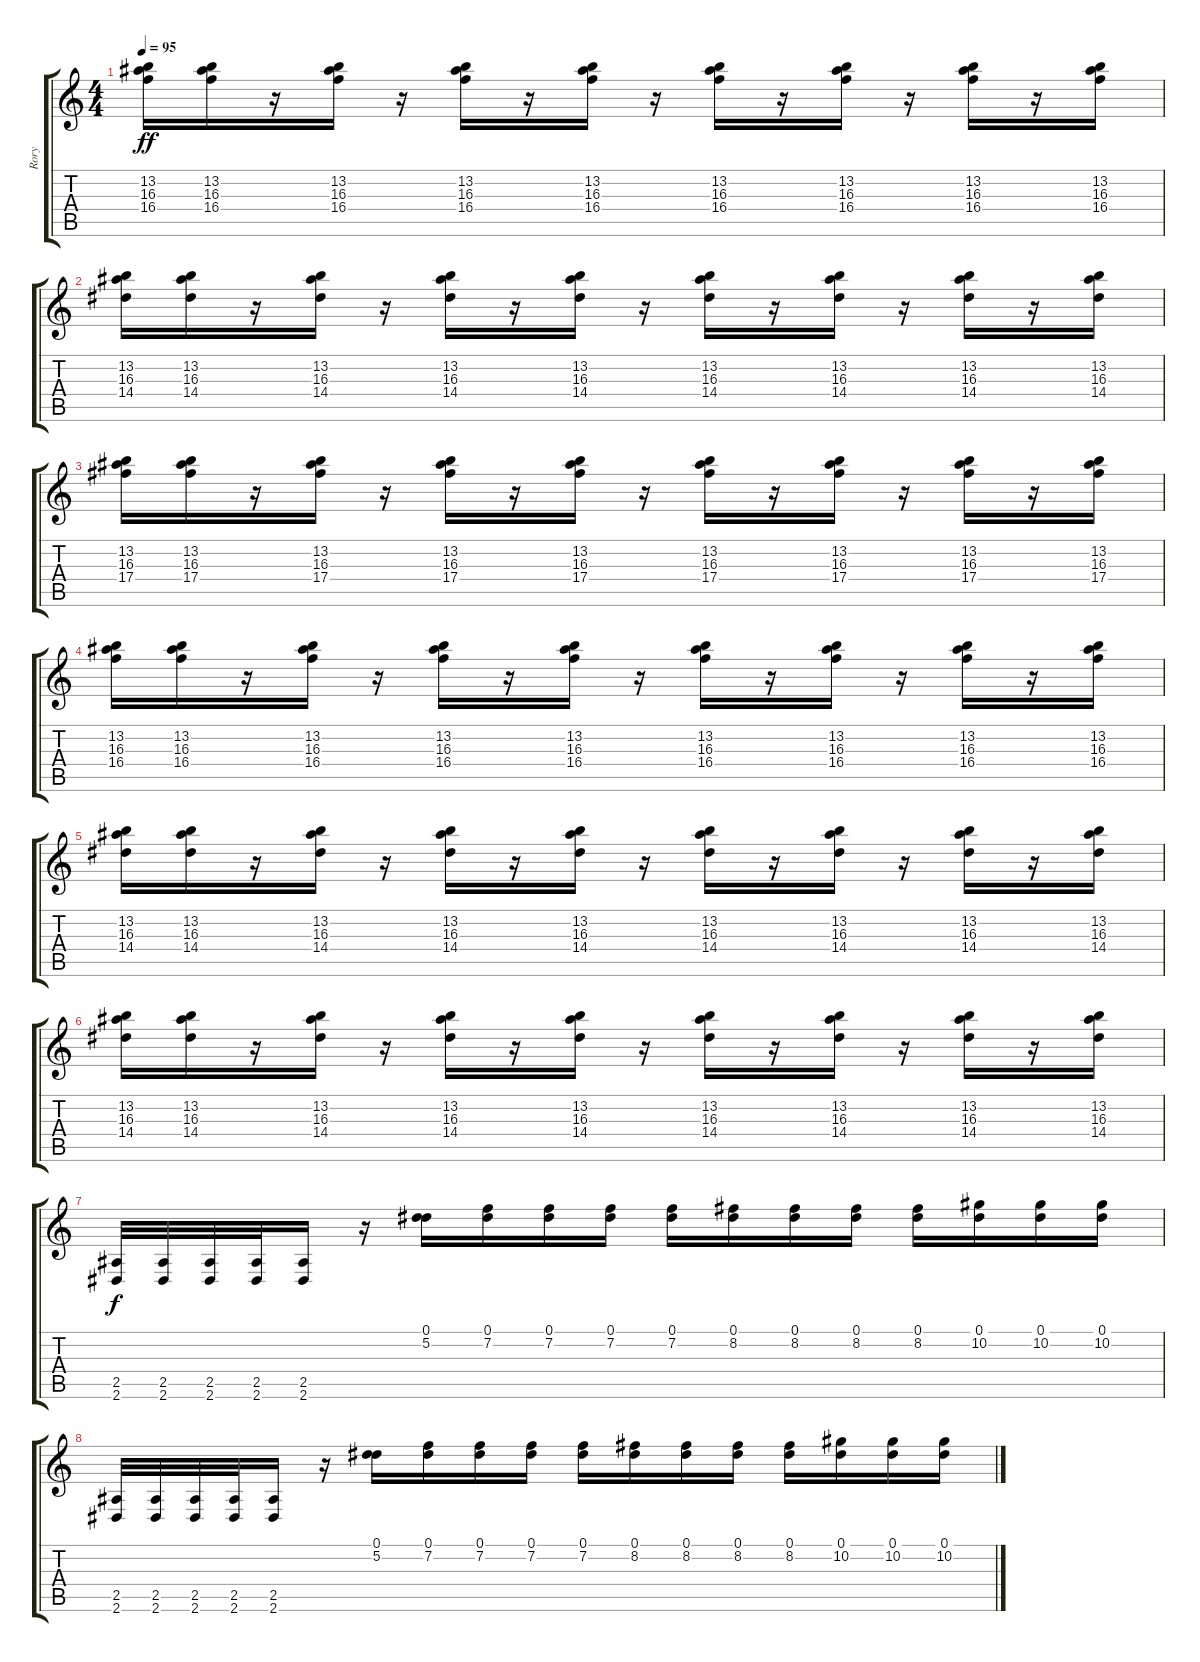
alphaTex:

\track ("Rory" "Rory") {instrument distortionguitar}
\staff {score tabs}
\tuning (Eb4 Bb3 Gb3 Db3 Ab2 Db2) {hide}
\ts (4 4)
\tempo 95
\clef g2
\ks c
(13.2 16.3 16.4).16{dy ff} (13.2 16.3 16.4).16 r.16 (13.2 16.3 16.4).16 r.16 (13.2 16.3 16.4).16 r.16 (13.2 16.3 16.4).16 r.16 (13.2 16.3 16.4).16 r.16 (13.2 16.3 16.4).16 r.16 (13.2 16.3 16.4).16 r.16 (13.2 16.3 16.4).16 |
(13.2 16.3 14.4).16 (13.2 16.3 14.4).16 r.16 (13.2 16.3 14.4).16 r.16 (13.2 16.3 14.4).16 r.16 (13.2 16.3 14.4).16 r.16 (13.2 16.3 14.4).16 r.16 (13.2 16.3 14.4).16 r.16 (13.2 16.3 14.4).16 r.16 (13.2 16.3 14.4).16 |
(13.2 16.3 17.4).16 (13.2 16.3 17.4).16 r.16 (13.2 16.3 17.4).16 r.16 (13.2 16.3 17.4).16 r.16 (13.2 16.3 17.4).16 r.16 (13.2 16.3 17.4).16 r.16 (13.2 16.3 17.4).16 r.16 (13.2 16.3 17.4).16 r.16 (13.2 16.3 17.4).16 |
(13.2 16.3 16.4).16 (13.2 16.3 16.4).16 r.16 (13.2 16.3 16.4).16 r.16 (13.2 16.3 16.4).16 r.16 (13.2 16.3 16.4).16 r.16 (13.2 16.3 16.4).16 r.16 (13.2 16.3 16.4).16 r.16 (13.2 16.3 16.4).16 r.16 (13.2 16.3 16.4).16 |
(13.2 16.3 14.4).16 (13.2 16.3 14.4).16 r.16 (13.2 16.3 14.4).16 r.16 (13.2 16.3 14.4).16 r.16 (13.2 16.3 14.4).16 r.16 (13.2 16.3 14.4).16 r.16 (13.2 16.3 14.4).16 r.16 (13.2 16.3 14.4).16 r.16 (13.2 16.3 14.4).16 |
(13.2 16.3 14.4).16 (13.2 16.3 14.4).16 r.16 (13.2 16.3 14.4).16 r.16 (13.2 16.3 14.4).16 r.16 (13.2 16.3 14.4).16 r.16 (13.2 16.3 14.4).16 r.16 (13.2 16.3 14.4).16 r.16 (13.2 16.3 14.4).16 r.16 (13.2 16.3 14.4).16 |
(2.5 2.6).32{dy f} (2.5 2.6).32 (2.5 2.6).32 (2.5 2.6).32 (2.5 2.6).16 r.16 (0.1 5.2).16 (0.1 7.2).16 (0.1 7.2).16 (0.1 7.2).16 (0.1 7.2).16 (0.1 8.2).16 (0.1 8.2).16 (0.1 8.2).16 (0.1 8.2).16 (0.1 10.2).16 (0.1 10.2).16 (0.1 10.2).16 |
(2.5 2.6).32 (2.5 2.6).32 (2.5 2.6).32 (2.5 2.6).32 (2.5 2.6).16 r.16 (0.1 5.2).16 (0.1 7.2).16 (0.1 7.2).16 (0.1 7.2).16 (0.1 7.2).16 (0.1 8.2).16 (0.1 8.2).16 (0.1 8.2).16 (0.1 8.2).16 (0.1 10.2).16 (0.1 10.2).16 (0.1 10.2).16
